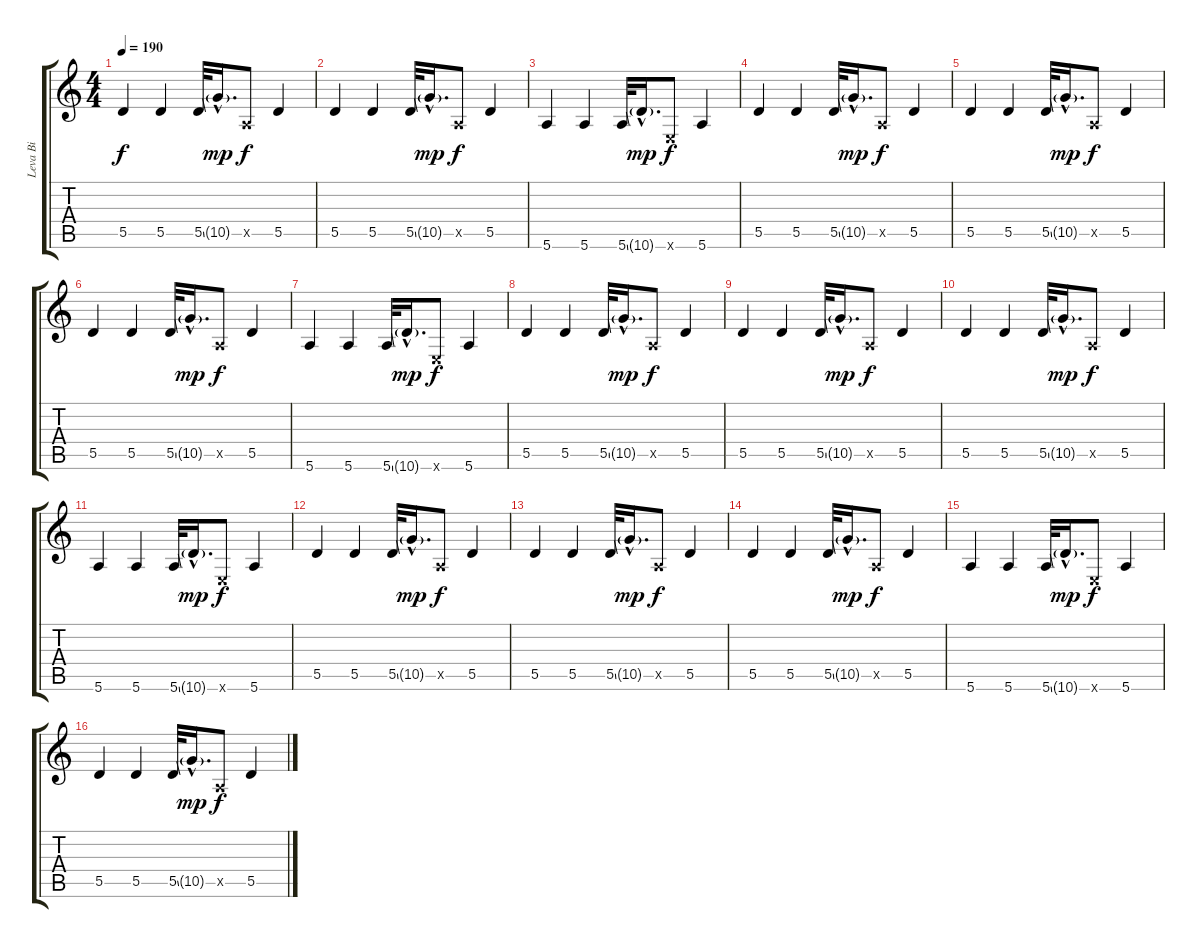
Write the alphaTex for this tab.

\track ("Leva Bi" "Leva Bi") {instrument electricguitarmuted}
\staff {score tabs}
\tuning (E4 B3 G3 D3 A2 E2) {hide}
\ts (4 4)
\tempo 190
\clef g2
\ks c
5.5.4{dy f} 5.5.4 5.5{ss}.32 10.5{g hac}.16{d dy mp} 0.5{x}.8{dy f} 5.5.4 |
5.5.4 5.5.4 5.5{ss}.32 10.5{g hac}.16{d dy mp} 0.5{x}.8{dy f} 5.5.4 |
5.6.4 5.6.4 5.6{ss}.32 10.6{g hac}.16{d dy mp} 0.6{x}.8{dy f} 5.6.4 |
5.5.4 5.5.4 5.5{ss}.32 10.5{g hac}.16{d dy mp} 0.5{x}.8{dy f} 5.5.4 |
5.5.4 5.5.4 5.5{ss}.32 10.5{g hac}.16{d dy mp} 0.5{x}.8{dy f} 5.5.4 |
5.5.4 5.5.4 5.5{ss}.32 10.5{g hac}.16{d dy mp} 0.5{x}.8{dy f} 5.5.4 |
5.6.4 5.6.4 5.6{ss}.32 10.6{g hac}.16{d dy mp} 0.6{x}.8{dy f} 5.6.4 |
5.5.4 5.5.4 5.5{ss}.32 10.5{g hac}.16{d dy mp} 0.5{x}.8{dy f} 5.5.4 |
5.5.4 5.5.4 5.5{ss}.32 10.5{g hac}.16{d dy mp} 0.5{x}.8{dy f} 5.5.4 |
5.5.4 5.5.4 5.5{ss}.32 10.5{g hac}.16{d dy mp} 0.5{x}.8{dy f} 5.5.4 |
5.6.4 5.6.4 5.6{ss}.32 10.6{g hac}.16{d dy mp} 0.6{x}.8{dy f} 5.6.4 |
5.5.4 5.5.4 5.5{ss}.32 10.5{g hac}.16{d dy mp} 0.5{x}.8{dy f} 5.5.4 |
5.5.4 5.5.4 5.5{ss}.32 10.5{g hac}.16{d dy mp} 0.5{x}.8{dy f} 5.5.4 |
5.5.4 5.5.4 5.5{ss}.32 10.5{g hac}.16{d dy mp} 0.5{x}.8{dy f} 5.5.4 |
5.6.4 5.6.4 5.6{ss}.32 10.6{g hac}.16{d dy mp} 0.6{x}.8{dy f} 5.6.4 |
5.5.4 5.5.4 5.5{ss}.32 10.5{g hac}.16{d dy mp} 0.5{x}.8{dy f} 5.5.4
